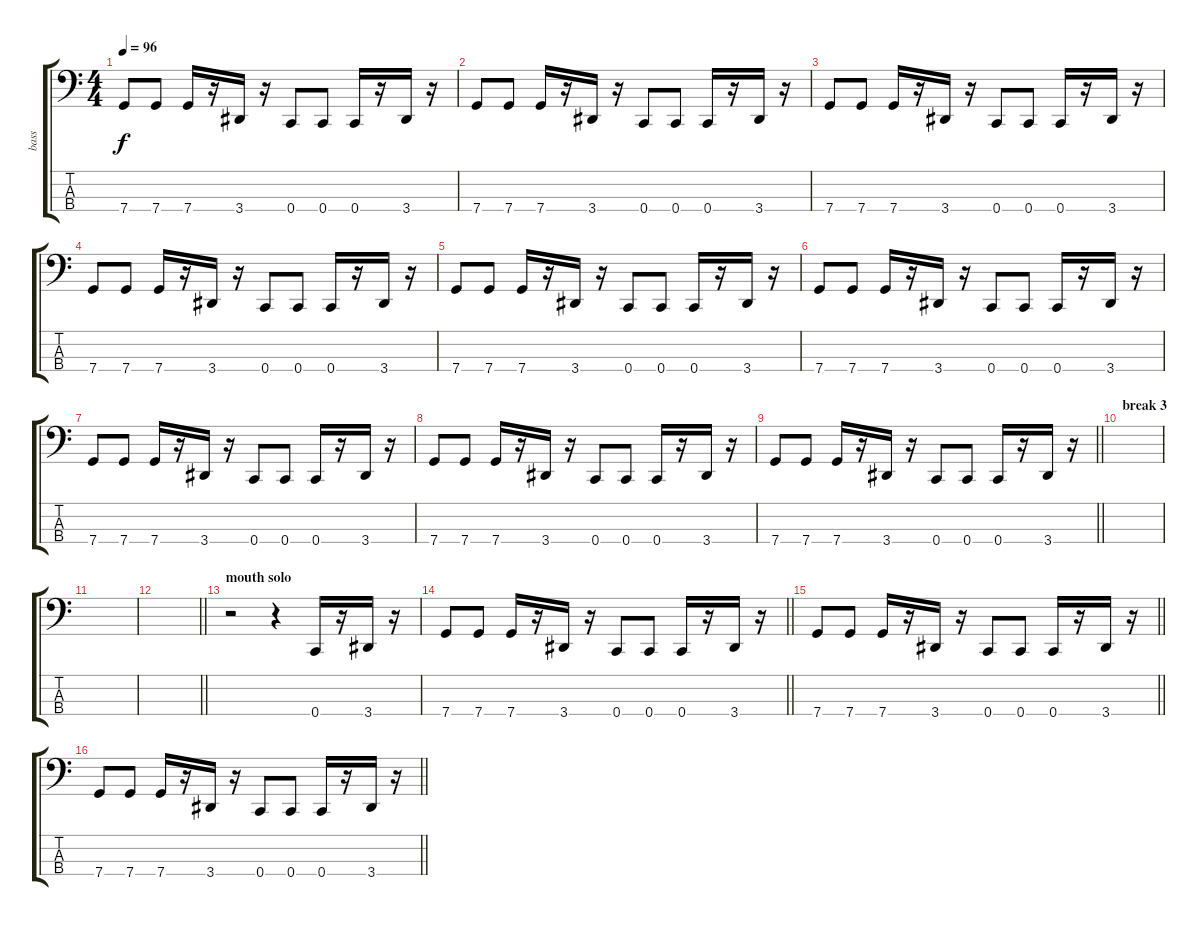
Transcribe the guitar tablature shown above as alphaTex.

\track ("bass" "bass") {instrument fretlessbass}
\staff {score tabs}
\tuning (G2 D2 A1 C1) {hide}
\ts (4 4)
\tempo 96
\clef f4
\ks c
7.4.8{dy f} 7.4.8 7.4.16 r.16 3.4.16 r.16 0.4.8 0.4.8 0.4.16 r.16 3.4.16 r.16 |
7.4.8 7.4.8 7.4.16 r.16 3.4.16 r.16 0.4.8 0.4.8 0.4.16 r.16 3.4.16 r.16 |
7.4.8 7.4.8 7.4.16 r.16 3.4.16 r.16 0.4.8 0.4.8 0.4.16 r.16 3.4.16 r.16 |
7.4.8 7.4.8 7.4.16 r.16 3.4.16 r.16 0.4.8 0.4.8 0.4.16 r.16 3.4.16 r.16 |
7.4.8 7.4.8 7.4.16 r.16 3.4.16 r.16 0.4.8 0.4.8 0.4.16 r.16 3.4.16 r.16 |
7.4.8 7.4.8 7.4.16 r.16 3.4.16 r.16 0.4.8 0.4.8 0.4.16 r.16 3.4.16 r.16 |
7.4.8 7.4.8 7.4.16 r.16 3.4.16 r.16 0.4.8 0.4.8 0.4.16 r.16 3.4.16 r.16 |
7.4.8 7.4.8 7.4.16 r.16 3.4.16 r.16 0.4.8 0.4.8 0.4.16 r.16 3.4.16 r.16 |
\barLineRight lightlight
7.4.8 7.4.8 7.4.16 r.16 3.4.16 r.16 0.4.8 0.4.8 0.4.16 r.16 3.4.16 r.16 |
\section ("" "break 3")
|
|
\barLineRight lightlight
|
\section ("" "mouth solo")
r.2 r.4 0.4.16 r.16 3.4.16 r.16 |
\barLineRight lightlight
7.4.8 7.4.8 7.4.16 r.16 3.4.16 r.16 0.4.8 0.4.8 0.4.16 r.16 3.4.16 r.16 |
\barLineRight lightlight
7.4.8 7.4.8 7.4.16 r.16 3.4.16 r.16 0.4.8 0.4.8 0.4.16 r.16 3.4.16 r.16 |
\barLineRight lightlight
7.4.8 7.4.8 7.4.16 r.16 3.4.16 r.16 0.4.8 0.4.8 0.4.16 r.16 3.4.16 r.16
